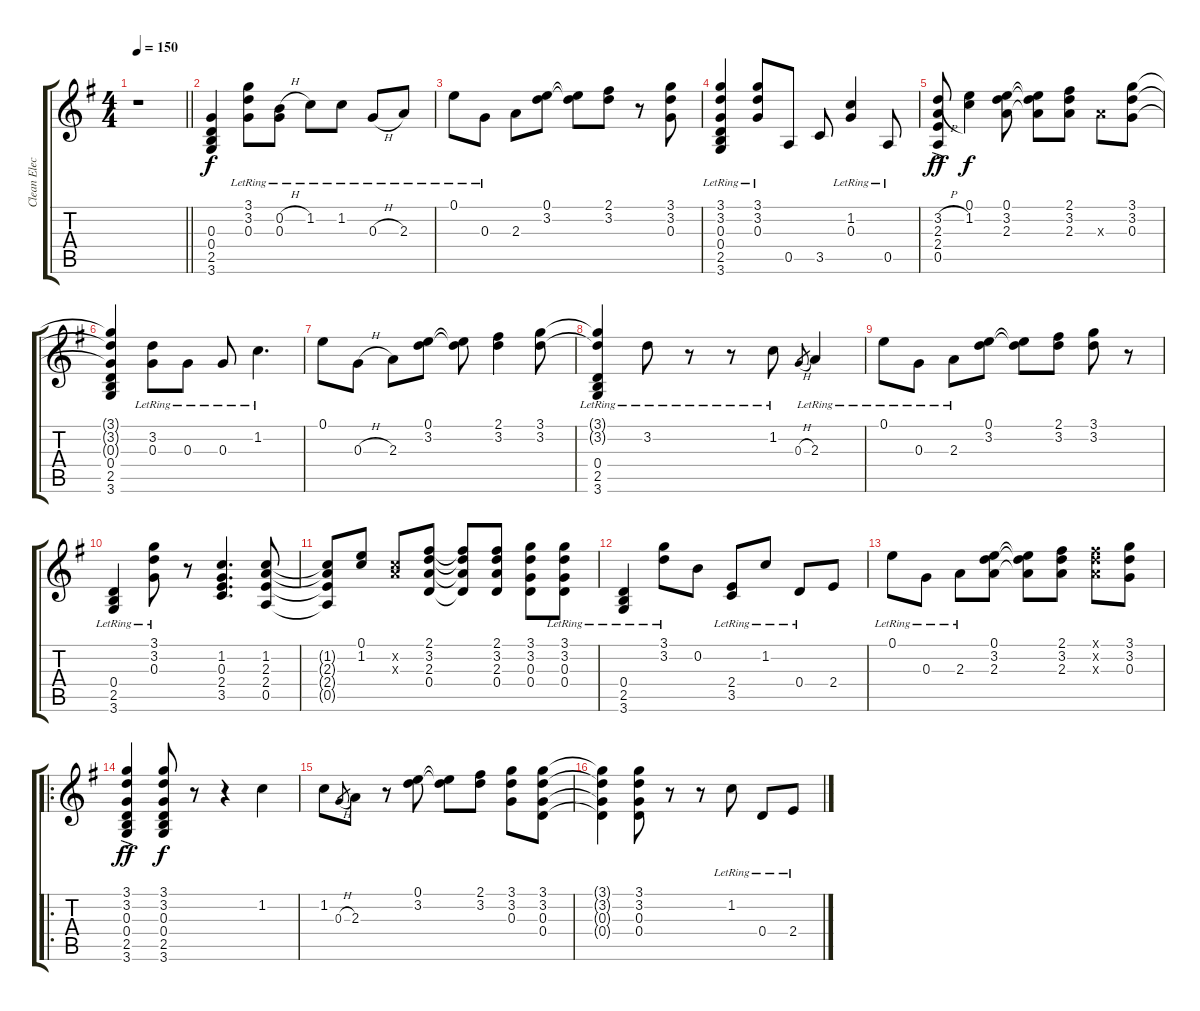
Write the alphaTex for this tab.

\track ("Clean Electric w/ warm Tone" "Clean Elec") {instrument electricguitarjazz}
\staff {score tabs}
\tuning (E4 B3 G3 D3 A2 E2) {hide}
\ts (4 4)
\tempo 150
\clef g2
\barLineRight lightlight
\ks g
r.1{dy f instrument electricguitarjazz} |
(0.3 0.4 2.5 3.6).4 (3.1{lr} 3.2{lr} 0.3{lr}).8 (0.2{h lr} 0.3{lr}).8 1.2{lr}.8 1.2{lr}.8 0.3{h lr}.8 2.3{lr}.8 |
0.1{lr}.8 0.3{lr}.8 2.3.8 (0.1 3.2).8 (0.1{t} 3.2{t}).8 (2.1 3.2).8 r.8 (3.1 3.2 0.3).8 |
(3.1{lr} 3.2{lr} 0.3{lr} 0.4{lr} 2.5{lr} 3.6{lr}).4 (3.1{lr} 3.2{lr} 0.3{lr}).8 0.5.8 3.5.8 (1.2{lr} 0.3{lr}).4 0.5{lr}.8 |
(3.2{h ac} 2.3{ac} 2.4{ac} 0.5{ac}).8{dy ff} (0.1 1.2).4{dy f} (0.1 3.2 2.3).8 (0.1{t} 3.2{t} 2.3{t}).8 (2.1 3.2 2.3).8 2.3{x}.8 (3.1 3.2 0.3).8 |
(3.1{t} 3.2{t} 0.3{t} 0.4 2.5 3.6).4 (3.2{lr} 0.3{lr}).8 0.3{lr}.8 0.3{lr}.8 1.2{lr}.4{d} |
0.1.8 0.3{h}.8 2.3.8 (0.1 3.2).8 (0.1{t} 3.2{t}).8 (2.1 3.2).4 (3.1 3.2).8 |
(3.1{t} 3.2{t} 0.4{lr} 2.5{lr} 3.6{lr}).4 3.2{lr}.8 r.8 r.8 1.2{lr}.8 0.3{h}.8{gr} 2.3{lr}.4 |
0.1{lr}.8 0.3{lr}.8 2.3{lr}.8 (0.1 3.2).8 (0.1{t} 3.2{t}).8 (2.1 3.2).8 (3.1 3.2).8 r.8 |
(0.4{lr} 2.5{lr} 3.6{lr}).4 (3.1{lr} 3.2{lr} 0.3{lr}).8 r.8 (1.2 0.3 2.4 3.5).4{d} (1.2 2.3 2.4 0.5).8 |
(1.2{t} 2.3{t} 2.4{t} 0.5{t}).8 (0.1 1.2).8 (1.2{x} 2.3{x}).8 (2.1 3.2 2.3 0.4).8 (2.1{t} 3.2{t} 2.3{t} 0.4{t}).8 (2.1 3.2 2.3 0.4).8 (3.1 3.2 0.3 0.4).8 (3.1{lr} 3.2{lr} 0.3{lr} 0.4{lr}).8 |
(0.4{lr} 2.5{lr} 3.6{lr}).4 (3.1{lr} 3.2{lr}).8 0.2.8 (2.4{lr} 3.5{lr}).8 1.2{lr}.8 0.4{lr}.8 2.4.8 |
0.1{lr}.8 0.3{lr}.8 2.3{lr}.8 (0.1 3.2 2.3).8 (0.1{t} 3.2{t} 2.3{t}).8 (2.1 3.2 2.3).8 (2.1{x} 3.2{x} 2.3{x}).8 (3.1 3.2 0.3).8 |
\ro
(3.1{ac} 3.2{ac} 0.3{ac} 0.4{ac} 2.5{ac} 3.6{ac}).4{dy ff} (3.1 3.2 0.3 0.4 2.5 3.6).8{dy f} r.8 r.4 1.2.4 |
1.2.8 0.3{h}.8{gr} 2.3.8 r.8 (0.1 3.2).8 (0.1{t} 3.2{t}).8 (2.1 3.2).8 (3.1 3.2 0.3).8 (3.1 3.2 0.3 0.4).8 |
(3.1{t} 3.2{t} 0.3{t} 0.4{t}).4 (3.1 3.2 0.3 0.4).8 r.8 r.8 1.2{lr}.8 0.4{lr}.8 2.4{lr}.8
